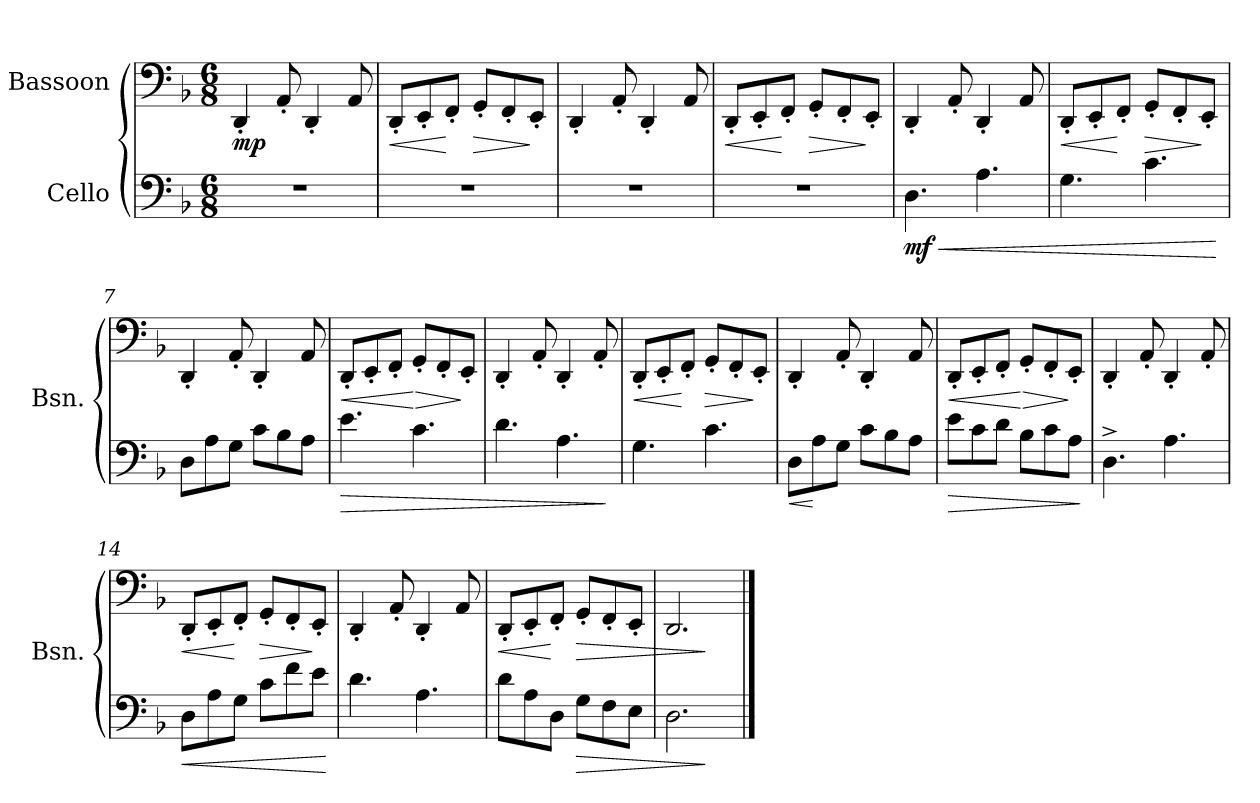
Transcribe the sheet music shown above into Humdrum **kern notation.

**kern	**dynam	**kern	**dynam
*part2	*part2	*part1	*part1
*staff2	*staff2	*staff1	*staff1
*I"Cello	*	*I"Bassoon	*
*	*	*I'Bsn.	*
*clefF4	*	*clefF4	*
*k[b-]	*	*k[b-]	*
*d:	*	*d:	*
*M6/8	*	*M6/8	*
*MM135	*	*MM135	*
=1	=1	=1	=1
!	!	!	!LO:DY:b
2.r	.	4DD'</	mp
.	.	8AA'</	.
.	.	4DD'</	.
.	.	8AA/	.
=2	=2	=2	=2
!	!	!	!LO:HP:b
2.r	.	8DD'</L	<
.	.	8EE'</	.
.	.	8FF'</J	[
!	!	!	!LO:HP:b
.	.	8GG'</L	>
.	.	8FF'</	.
.	.	8EE'</J	]
=3	=3	=3	=3
2.r	.	4DD'</	.
.	.	8AA'</	.
.	.	4DD'</	.
.	.	8AA/	.
=4	=4	=4	=4
!	!	!	!LO:HP:b
2.r	.	8DD'</L	<
.	.	8EE'</	.
.	.	8FF'</J	[
!	!	!	!LO:HP:b
.	.	8GG'</L	>
.	.	8FF'</	.
.	.	8EE'</J	]
!!LO:LB:g=z
=5	=5	=5	=5
!	!LO:HP:b	!	!
!	!LO:DY:n=1:b	!	!
4.D\	< mf	4DD'</	.
.	.	8AA'</	.
4.A\	.	4DD'</	.
.	.	8AA/	.
=6	=6	=6	=6
!	!	!	!LO:HP:b
4.G\	.	8DD'</L	<
.	.	8EE'</	.
.	.	8FF'</J	[
!	!	!	!LO:HP:b
4.c\	.	8GG'</L	>
.	.	8FF'</	.
.	.	8EE'</J	]
.	[	.	.
=7	=7	=7	=7
8D\L	.	4DD'</	.
8A\	.	.	.
8G\J	.	8AA'</	.
8c\L	.	4DD'</	.
8B-\	.	.	.
8A\J	.	8AA/	.
=8	=8	=8	=8
!	!LO:HP:b	!	!LO:HP:b
4.e\	>	8DD'</L	<
.	.	8EE'</	.
.	.	8FF'</J	.
!	!	!	!LO:HP:n=1:b
4.c\	.	8GG'</L	[ >
.	.	8FF'</	.
.	.	8EE'</J	]
=9	=9	=9	=9
4.d\	.	4DD'</	.
.	.	8AA'</	.
4.A\	.	4DD'</	.
.	.	8AA'</	.
.	]	.	.
!!LO:LB:g=z
=10	=10	=10	=10
!	!	!	!LO:HP:b
4.G\	.	8DD'</L	<
.	.	8EE'</	.
.	.	8FF'</J	[
!	!	!	!LO:HP:b
4.c\	.	8GG'</L	>
.	.	8FF'</	.
.	.	8EE'</J	]
=11	=11	=11	=11
!	!LO:HP:b	!	!
8D\L	<	4DD'</	.
8A\	[	.	.
8G\J	.	8AA'</	.
8c\L	.	4DD'</	.
8B-\	.	.	.
8A\J	.	8AA/	.
=12	=12	=12	=12
!	!LO:HP:b	!	!LO:HP:b
8e\L	>	8DD'</L	<
8c\	.	8EE'</	.
8d\J	.	8FF'</J	.
!	!	!	!LO:HP:n=1:b
8B-\L	.	8GG'</L	[ >
8c\	.	8FF'</	.
8A\J	.	8EE'</J	]
.	]	.	.
=13	=13	=13	=13
4.D^>\	.	4DD'</	.
.	.	8AA'</	.
4.A\	.	4DD'</	.
.	.	8AA'</	.
=14	=14	=14	=14
!	!LO:HP:b	!	!LO:HP:b
8D\L	<	8DD'</L	<
8A\	.	8EE'</	.
8G\J	.	8FF'</J	[
!	!	!	!LO:HP:b
8c\L	.	8GG'</L	>
8f\	.	8FF'</	.
8e\J	.	8EE'</J	]
.	[	.	.
!!LO:LB:g=z
=15	=15	=15	=15
4.d\	.	4DD'</	.
.	.	8AA'</	.
4.A\	.	4DD'</	.
.	.	8AA/	.
=16	=16	=16	=16
!	!	!	!LO:HP:b
8d\L	.	8DD'</L	<
8A\	.	8EE'</	.
8D\J	.	8FF'</J	[
!	!LO:HP:b	!	!LO:HP:b
8G\L	>	8GG'</L	>
8F\	.	8FF'</	.
8E\J	.	8EE'</J	.
=17	=17	=17	=17
2.D\	.	2.DD/	.
.	]	.	]
==	==	==	==
*-	*-	*-	*-
